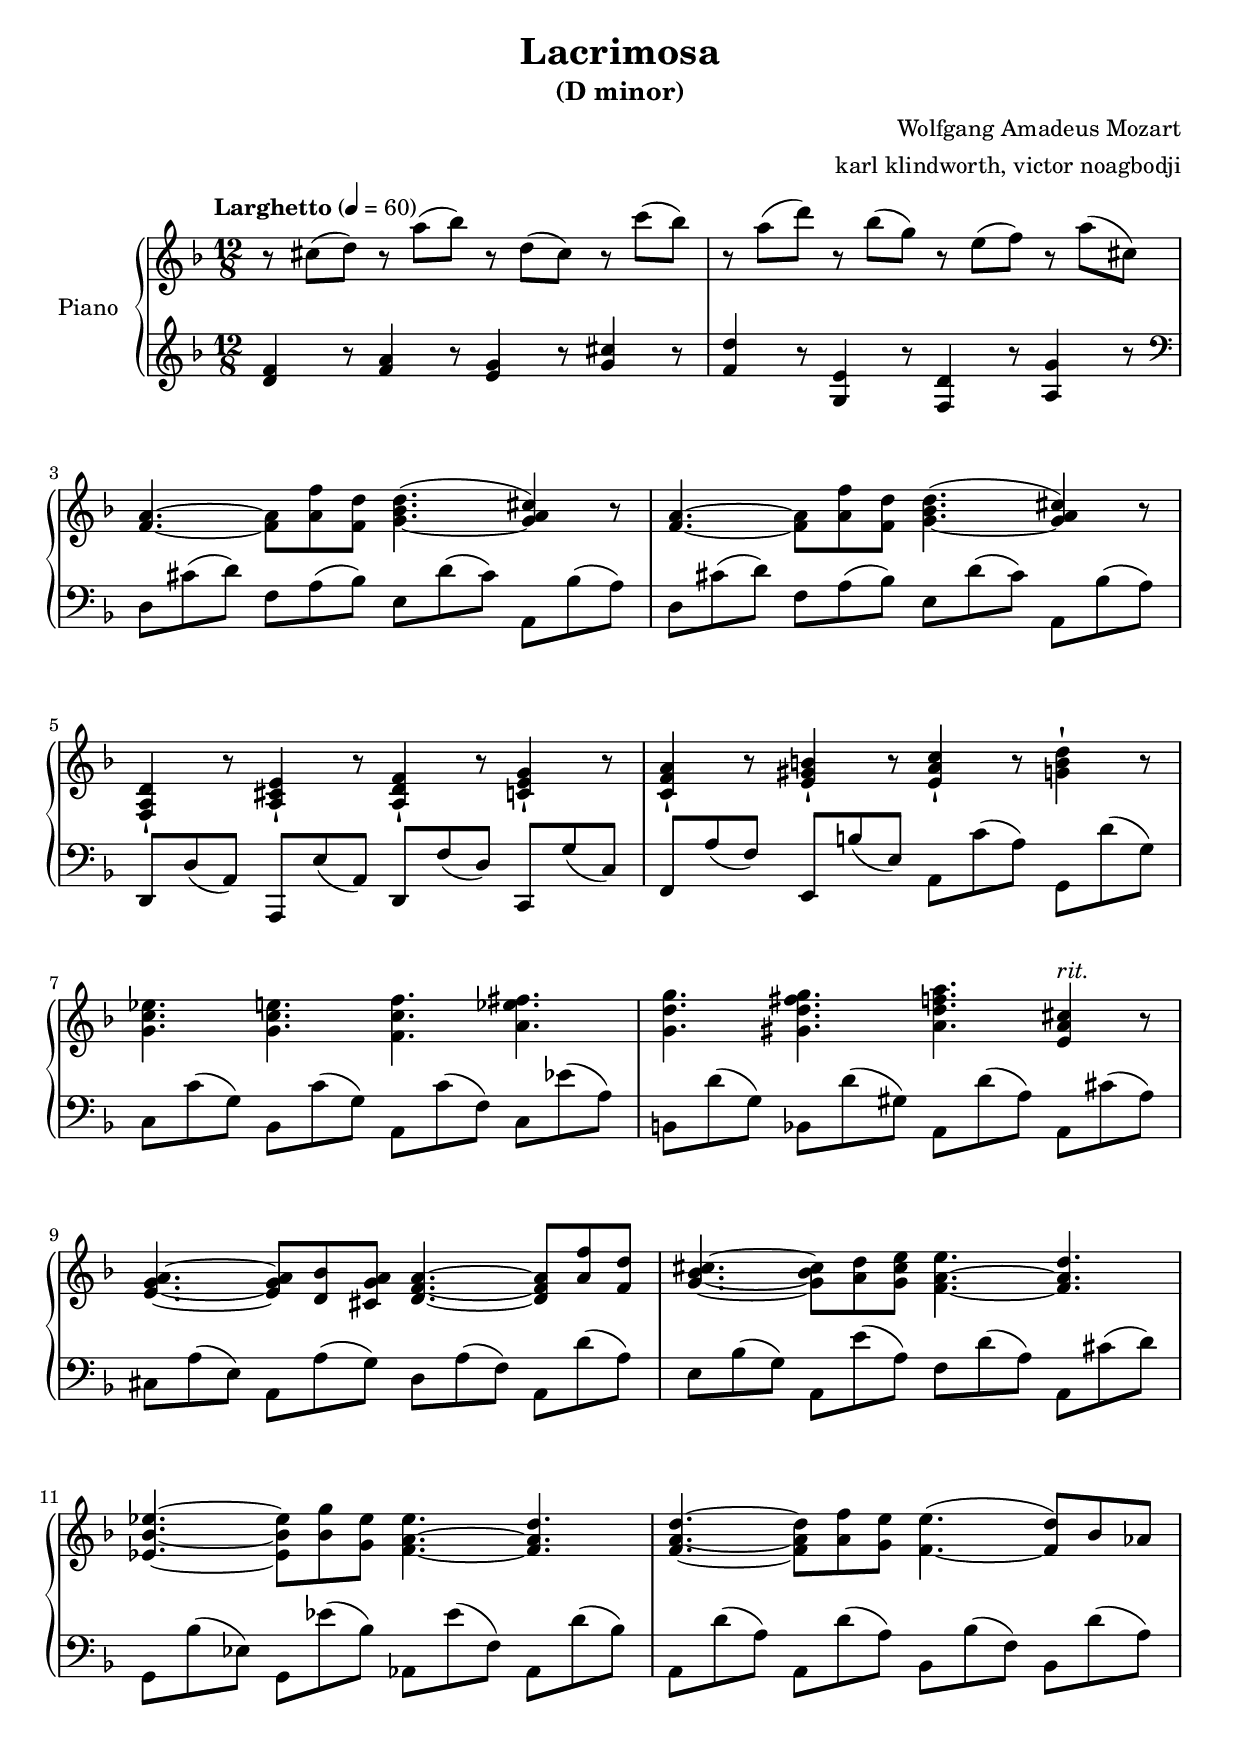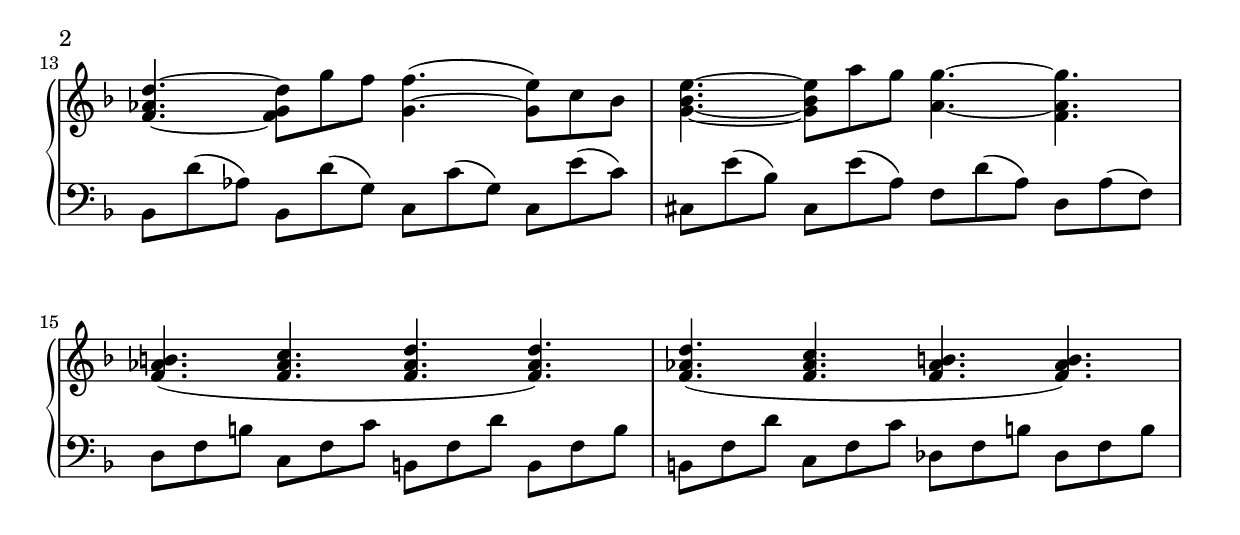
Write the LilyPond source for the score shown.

% NOTE(victor): macOS builds are sort of old
% \version "2.22.0"
\version "2.20.0"

\header {
  title = "Lacrimosa"
  subtitle = "(D minor)"
  composer = "Wolfgang Amadeus Mozart"
  arranger = "karl klindworth, victor noagbodji"
  % Remove default LilyPond tagline
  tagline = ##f
}

global = {
  \key d \minor
  \numericTimeSignature
  \time 12/8
  \tempo "Larghetto" 4 = 60
}


right = \relative c'' {
  \global

  % NOTE(victor): right hand - mesures 1 - 2
  
  % NOTE(victor): Lilypond is more precise in their definition 
  % of ties v. slurs
  % Ties in lilypond are between same pitches and slurs can go
  % between notes of different pitches
  
  r8 cis8( d8) r8 a'8( bes8) r8 d,8( cis8) r8 c'8( bes8) 
  r8 a8( d8) r8 bes8( g8) r8 e8( f8) r8 a8( cis,8)

  \break

  % NOTE(victor): right hand - mesures 3 - 4

  <f, a>4.~ <f a>8 <a f'>8 <f d'>8 <g bes d>4.~( <g a cis>4) r8
  <f a>4.~ <f a>8 <a f'>8 <f d'>8 <g bes d>4.~( <g a cis>4) r8

  \break
  
  % NOTE(victor): right hand - mesures 5 - 6
  
  % NOTE(victor): Note the staccatissimo sign -!

  <f, a d>4-! r8 <a cis e>4-! r8 <a d f>4-! r8 <c e g>4-! r8
  <c f a>4-! r8 <e gis b>4-! r8 <e a c>4-! r8 <g b d>4-! r8

  \break

  % NOTE(victor): right hand - mesures 7 - 8

  <g c ees>4. <g c e>4. <f c' f>4. <a ees' fis>4.
  <g d' g>4. <gis d' fis g>4. <a d f a>4. <e a cis>4^\markup{\italic rit.} r8

  \break

  % NOTE(victor): right hand - mesures 9 - 10

  <e g a>4.~ <e g a>8 <d bes'>8 <cis g' a>8 <d f a>4.~ <d f a>8 <a' f'>8 <f d'>8
  <g bes cis>4.~ <g bes cis>8 <a d>8 <g cis e>8 <f a e'>4.~ <f a d>4.

  \break

  % NOTE(victor): right hand - mesures 11 - 12

  <ees bes' ees>4.~ <ees bes' ees>8 <bes' g'>8 <g ees'>8 <f a ees'>4.~ <f a d>4.
  <f a d>4.~ <f a d>8 <a f'>8 <g e'>8 <f e'>4.~( <f d'>8) bes8 aes8

  \break

  % NOTE(victor): right hand - mesures 13 - 14

  <f aes d>4.~ <f g d'>8 g'8 f8 <g, f'>4.~( <g e'>8) c8 bes8
  <g bes e>4.~ <g bes e>8 a'8 g8 <a, g'>4.~ <f a g'>4.

  \break

  % NOTE(victor): right hand - mesures 15 - 16

  <f aes b>4.( <f aes c>4. <f aes d>4. <f aes d>4.)
  <f aes d>4.( <f aes c>4. <f aes b>4. <f aes b>4.)

}

left = \relative c, {
  \global

  % NOTE(victor): left hand - mesures 1 - 2

  <d'' f>4 r8 <f a>4 r8 <e g>4 r8 <g cis>4 r8  
  <f d'>4 r8 <g, e'>4 r8 <f d'>4 r8 <a g'>4 r8

  \break

  % NOTE(victor): Left hand starts in the treble clef before moving to the bass
  \clef bass 

  % NOTE(victor): left hand - mesures 3 - 4

  d,8 cis'8( d8) f,8 a8( bes8) e,8 d'8( cis8) a,8 bes'8( a8)
  d,8 cis'8( d8) f,8 a8( bes8) e,8 d'8( cis8) a,8 bes'8( a8)

  % NOTE(victor): left hand - mesures 5 - 6

  d,,8 d'8( a8) a,8 e''8( a,8) d,8 f'8( d8) c,8 g''8( c,8)
  f,8 a'8( f8) e,8 b''8( e,8) a,8 c'8( a8) g,8 d''8( g,8)

  \break

  % NOTE(victor): left hand - mesures 7 - 8
  
  c,8 c'8( g8) bes,8 c'8( g8) a,8 c'8( f,8) c8 es'8( a,8)
  b,8 d'8( g,8) bes,8 d'8( gis,8) a,8 d'8( a8) a,8 cis'8( a8)

  \break

  % NOTE(victor): left hand - mesures 9 - 10

  cis,8 a'8( e8) a,8 a'8( g8) d8 a'8( f8) a,8 d'8( a8)
  e8 bes'8( g8) a,8 e''8( a,8) f8 d'8( a8) a,8 cis'8( d8)

  \break

  % NOTE(victor): left hand - mesures 11 - 12

  g,,8 bes'8( ees,8) g,8 ees''8( bes8) aes,8 ees''8( f,8) aes,8 d'8( bes8)
  a,8 d'8( a8) a,8 d'8( a8) bes,8 bes'8( f8) bes,8 d'8( a8)

  \break

  % NOTE(victor): left hand - mesures 13 - 14

  bes,8 d'8( aes8) bes,8 d'8( g,8) c,8 c'8( g8) c,8 e'8( c8)
  cis,8 e'8( bes8) cis,8 e'8( a,8) f8 d'8( a8) d,8 a'8( f8)

  \break

  % NOTE(victor): left hand - mesures 15 - 16

  d8[ f8 b8] c,8[ f8 c'8] b,8[ f'8 d'8] b,8[ f'8 b8]
  b,8[ f'8 d'8] c,8[ f8 c'8] des,8[ f8 b8] des,8[ f8 b8]

}

\score { 
  \new PianoStaff \with { instrumentName = "Piano" } <<
    \new Staff {
      \right
    }
    \new Staff {
      \left 
    }
  >>
  
  \layout { }
  
  % NOTE(victor): midi output might not work everywhere
  \midi { }
}
